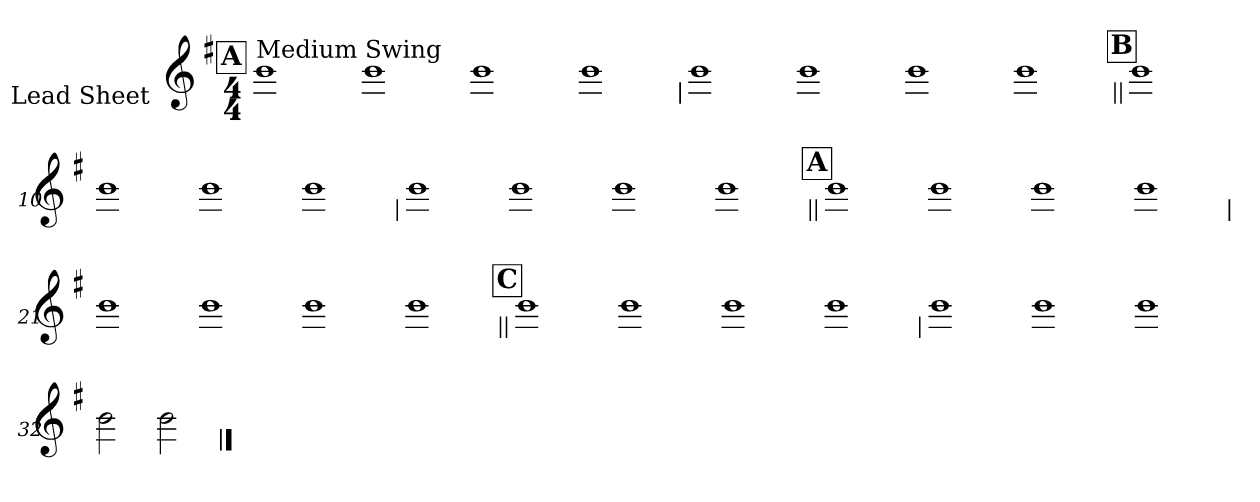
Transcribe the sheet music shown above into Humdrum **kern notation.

**kern
*part1
*staff1
*I"Lead Sheet
*stria0
*clefG2
*k[f#]
*G:
*M4/4
!!LO:REH:place=s1:a:t=A
=1||
!LO:TX:a:t=Medium Swing
1b
=2-
1b
=3-
1b
=4-
1b
!!LO:LB:g=z
=5
1b
=6-
1b
=7-
1b
=8-
1b
!!LO:LB:g=z
!!LO:REH:place=s1:a:t=B
=9||
1b
=10-
1b
=11-
1b
=12-
1b
!!LO:LB:g=z
=13
1b
=14-
1b
=15-
1b
=16-
1b
!!LO:LB:g=z
!!LO:REH:place=s1:a:t=A
=17||
1b
=18-
1b
=19-
1b
=20-
1b
!!LO:LB:g=z
=21
1b
=22-
1b
=23-
1b
=24-
1b
!!LO:LB:g=z
!!LO:REH:place=s1:a:t=C
=25||
1b
=26-
1b
=27-
1b
=28-
1b
!!LO:LB:g=z
=29
1b
=30-
1b
=31-
1b
=32-
2b
2b
==
*-
